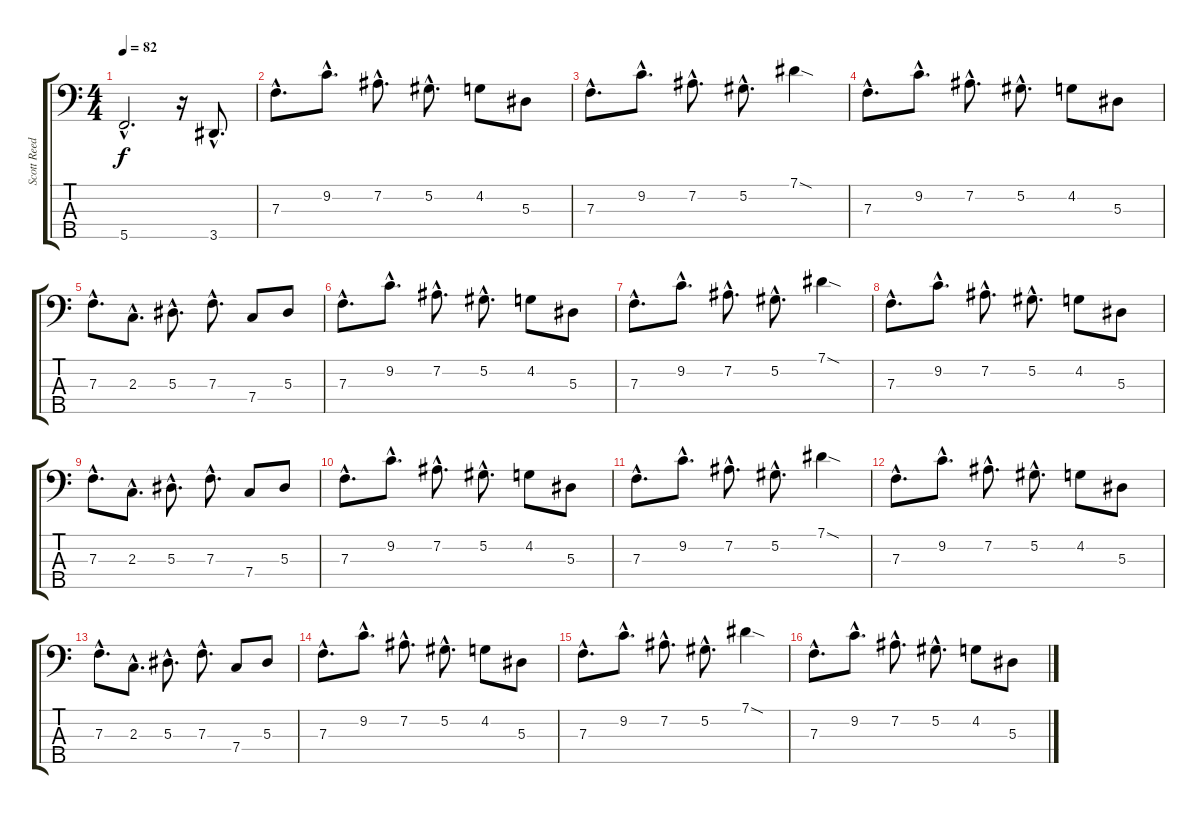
\track ("Scott Reeder" "Scott Reed") {instrument electricbassfinger}
\staff {score tabs}
\tuning (Ab2 Eb2 Bb1 F1 C1) {hide}
\ts (4 4)
\tempo 82
\clef f4
\ks c
5.5{hac t}.2{d dy f} r.16 3.5{hac}.8{d} |
7.3{hac}.8{d} 9.2{hac}.8{d} 7.2{hac}.8{d} 5.2{hac}.8{d} 4.2.8 5.3.8 |
7.3{hac}.8{d} 9.2{hac}.8{d} 7.2{hac}.8{d} 5.2{hac}.8{d} 7.1{sod}.4 |
7.3{hac}.8{d} 9.2{hac}.8{d} 7.2{hac}.8{d} 5.2{hac}.8{d} 4.2.8 5.3.8 |
7.3{hac}.8{d} 2.3{hac}.8{d} 5.3{hac}.8{d} 7.3{hac}.8{d} 7.4.8 5.3.8 |
7.3{hac}.8{d} 9.2{hac}.8{d} 7.2{hac}.8{d} 5.2{hac}.8{d} 4.2.8 5.3.8 |
7.3{hac}.8{d} 9.2{hac}.8{d} 7.2{hac}.8{d} 5.2{hac}.8{d} 7.1{sod}.4 |
7.3{hac}.8{d} 9.2{hac}.8{d} 7.2{hac}.8{d} 5.2{hac}.8{d} 4.2.8 5.3.8 |
7.3{hac}.8{d} 2.3{hac}.8{d} 5.3{hac}.8{d} 7.3{hac}.8{d} 7.4.8 5.3.8 |
7.3{hac}.8{d} 9.2{hac}.8{d} 7.2{hac}.8{d} 5.2{hac}.8{d} 4.2.8 5.3.8 |
7.3{hac}.8{d} 9.2{hac}.8{d} 7.2{hac}.8{d} 5.2{hac}.8{d} 7.1{sod}.4 |
7.3{hac}.8{d} 9.2{hac}.8{d} 7.2{hac}.8{d} 5.2{hac}.8{d} 4.2.8 5.3.8 |
7.3{hac}.8{d} 2.3{hac}.8{d} 5.3{hac}.8{d} 7.3{hac}.8{d} 7.4.8 5.3.8 |
7.3{hac}.8{d} 9.2{hac}.8{d} 7.2{hac}.8{d} 5.2{hac}.8{d} 4.2.8 5.3.8 |
7.3{hac}.8{d} 9.2{hac}.8{d} 7.2{hac}.8{d} 5.2{hac}.8{d} 7.1{sod}.4 |
7.3{hac}.8{d} 9.2{hac}.8{d} 7.2{hac}.8{d} 5.2{hac}.8{d} 4.2.8 5.3.8
